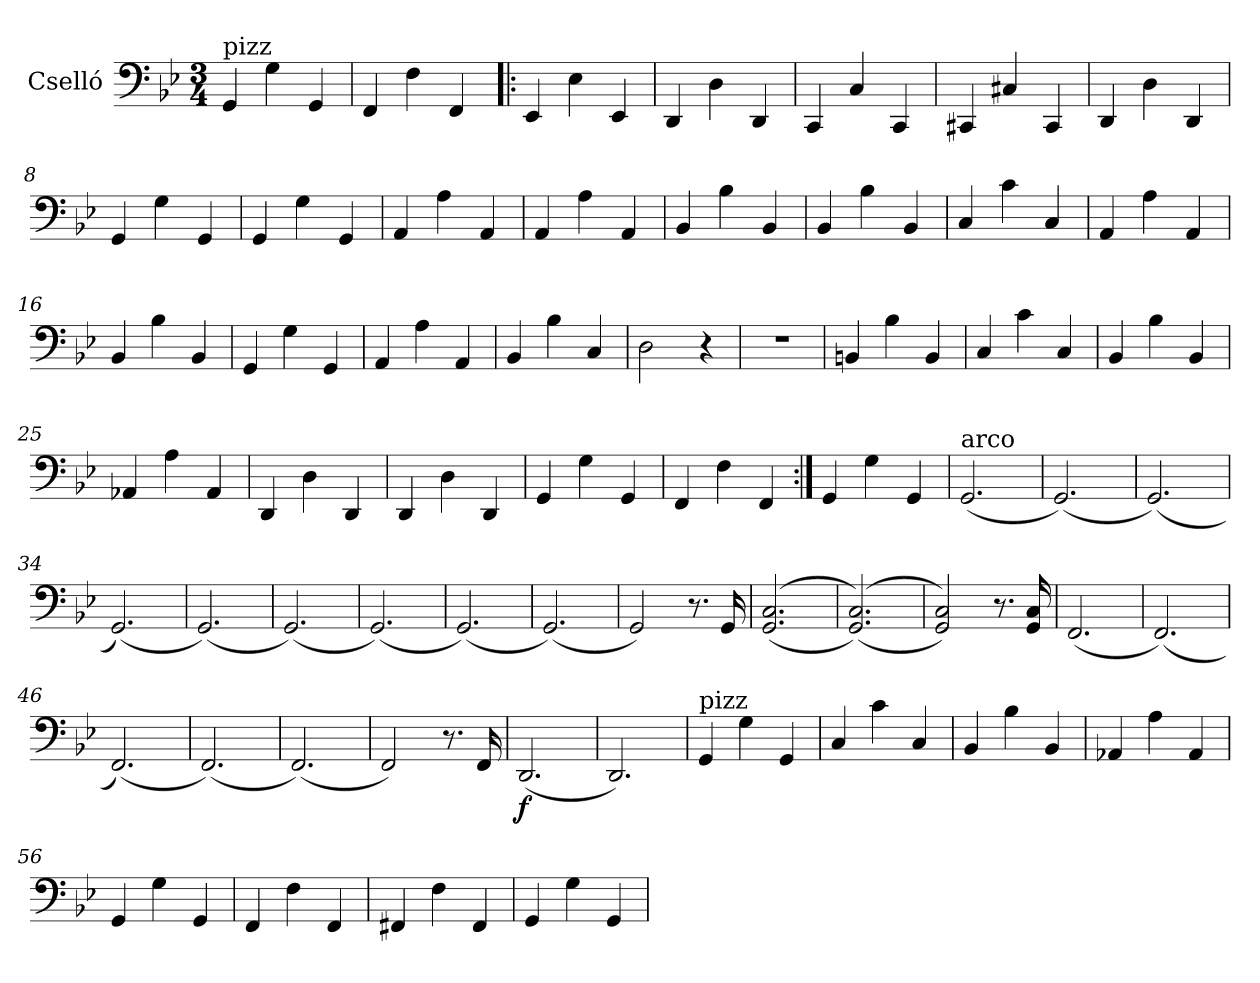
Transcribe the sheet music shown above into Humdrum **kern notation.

**kern	**dynam
*part1	*part1
*staff1	*staff1
*I"Cselló	*
*clefF4	*
*k[b-e-]	*
*B-:	*
*M3/4	*
=1	=1
!LO:TX:a:t=pizz	!
4GG/	.
4G\	.
4GG/	.
=2	=2
4FF/	.
4F\	.
4FF/	.
=3!|:	=3!|:
4EE-/	.
4E-\	.
4EE-/	.
=4	=4
4DD/	.
4D\	.
4DD/	.
=5	=5
4CC/	.
4C/	.
4CC/	.
=6	=6
4CC#X/	.
4C#X/	.
4CC#/	.
=7	=7
4DD/	.
4D\	.
4DD/	.
=8	=8
4GG/	.
4G\	.
4GG/	.
=9	=9
4GG/	.
4G\	.
4GG/	.
=10	=10
4AA/	.
4A\	.
4AA/	.
!!LO:LB:g=z
=11	=11
4AA/	.
4A\	.
4AA/	.
=12	=12
4BB-/	.
4B-\	.
4BB-/	.
=13	=13
4BB-/	.
4B-\	.
4BB-/	.
=14	=14
4C/	.
4c\	.
4C/	.
=15	=15
4AA/	.
4A\	.
4AA/	.
=16	=16
4BB-/	.
4B-\	.
4BB-/	.
=17	=17
4GG/	.
4G\	.
4GG/	.
=18	=18
4AA/	.
4A\	.
4AA/	.
=19	=19
4BB-/	.
4B-\	.
4C/	.
=20	=20
2D\	.
4r	.
=21	=21
2.r	.
=22	=22
4BBn/	.
4B-\	.
4BB/	.
!!LO:LB:g=z
=23	=23
4C/	.
4c\	.
4C/	.
=24	=24
4BB-/	.
4B-\	.
4BB-/	.
=25	=25
4AA-X/	.
4A\	.
4AA-/	.
=26	=26
4DD/	.
4D\	.
4DD/	.
=27	=27
4DD/	.
4D\	.
4DD/	.
=28	=28
4GG/	.
4G\	.
4GG/	.
=29	=29
4FF/	.
4F\	.
4FF/	.
=30:|!	=30:|!
4GG/	.
4G\	.
4GG/	.
=31	=31
!LO:TX:a:t=arco	!
(2.GG/	.
=32	=32
(2.GG/)	.
=33	=33
(2.GG/)	.
=34	=34
(2.GG/)	.
=35	=35
(2.GG/)	.
!!LO:LB:g=z
=36	=36
(2.GG/)	.
=37	=37
(2.GG/)	.
=38	=38
(2.GG/)	.
=39	=39
(2.GG/)	.
=40	=40
2GG/)	.
8.r	.
16GG/	.
=41	=41
((2.GG/ 2.C/	.
=42	=42
((2.GG/ 2.C/))	.
=43	=43
2GG/ 2C/))	.
8.r	.
16GG/ 16C/	.
=44	=44
(2.FF/	.
=45	=45
(2.FF/)	.
=46	=46
(2.FF/)	.
=47	=47
(2.FF/)	.
=48	=48
(2.FF/)	.
=49	=49
2FF/)	.
8.r	.
16FF/	.
=50	=50
!	!LO:DY:b
(2.DD/	f
=51	=51
2.DD/)	.
!!LO:LB:g=z
=52	=52
!LO:TX:a:t=pizz	!
4GG/	.
4G\	.
4GG/	.
=53	=53
4C/	.
4c\	.
4C/	.
=54	=54
4BB-/	.
4B-\	.
4BB-/	.
=55	=55
4AA-X/	.
4A\	.
4AA-/	.
=56	=56
4GG/	.
4G\	.
4GG/	.
=57	=57
4FF/	.
4F\	.
4FF/	.
=58	=58
4FF#X/	.
4F\	.
4FF#/	.
=59	=59
4GG/	.
4G\	.
4GG/	.
=	=
*-	*-
